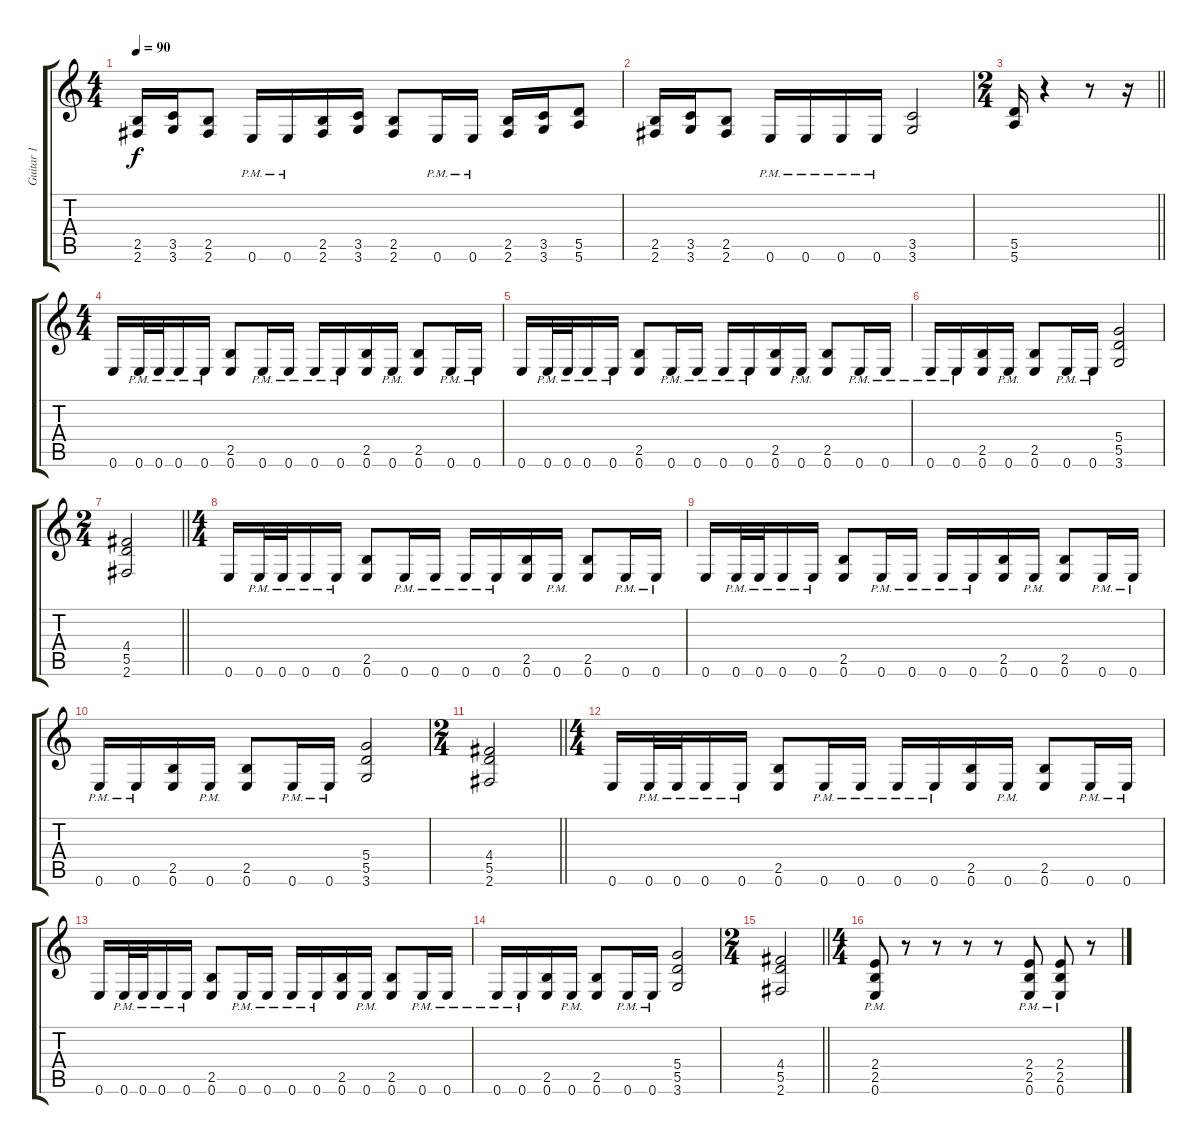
\track ("Guitar 1" "Guitar 1") {instrument distortionguitar}
\staff {score tabs}
\tuning (E4 B3 G3 D3 A2 E2) {hide}
\ts (4 4)
\tempo 90
\clef g2
\ks c
(2.5 2.6).16{dy f} (3.5 3.6).16 (2.5 2.6).8 0.6{pm}.16 0.6{pm}.16 (2.5 2.6).16 (3.5 3.6).16 (2.5 2.6).8 0.6{pm}.16 0.6{pm}.16 (2.5 2.6).16 (3.5 3.6).16 (5.5 5.6).8 |
(2.5 2.6).16 (3.5 3.6).16 (2.5 2.6).8 0.6{pm}.16 0.6{pm}.16 0.6{pm}.16 0.6{pm}.16 (3.5 3.6).2 |
\ts (2 4)
\barLineRight lightlight
(5.5 5.6).16 r.4 r.8 r.16 |
\ts (4 4)
0.6.16 0.6{pm}.32 0.6{pm}.32 0.6{pm}.16 0.6{pm}.16 (2.5 0.6).8 0.6{pm}.16 0.6{pm}.16 0.6{pm}.16 0.6{pm}.16 (2.5 0.6).16 0.6{pm}.16 (2.5 0.6).8 0.6{pm}.16 0.6{pm}.16 |
0.6.16 0.6{pm}.32 0.6{pm}.32 0.6{pm}.16 0.6{pm}.16 (2.5 0.6).8 0.6{pm}.16 0.6{pm}.16 0.6{pm}.16 0.6{pm}.16 (2.5 0.6).16 0.6{pm}.16 (2.5 0.6).8 0.6{pm}.16 0.6{pm}.16 |
0.6{pm}.16 0.6{pm}.16 (2.5 0.6).16 0.6{pm}.16 (2.5 0.6).8 0.6{pm}.16 0.6{pm}.16 (5.4 5.5 3.6).2 |
\ts (2 4)
\barLineRight lightlight
(4.4 5.5 2.6).2 |
\ts (4 4)
0.6.16 0.6{pm}.32 0.6{pm}.32 0.6{pm}.16 0.6{pm}.16 (2.5 0.6).8 0.6{pm}.16 0.6{pm}.16 0.6{pm}.16 0.6{pm}.16 (2.5 0.6).16 0.6{pm}.16 (2.5 0.6).8 0.6{pm}.16 0.6{pm}.16 |
0.6.16 0.6{pm}.32 0.6{pm}.32 0.6{pm}.16 0.6{pm}.16 (2.5 0.6).8 0.6{pm}.16 0.6{pm}.16 0.6{pm}.16 0.6{pm}.16 (2.5 0.6).16 0.6{pm}.16 (2.5 0.6).8 0.6{pm}.16 0.6{pm}.16 |
0.6{pm}.16 0.6{pm}.16 (2.5 0.6).16 0.6{pm}.16 (2.5 0.6).8 0.6{pm}.16 0.6{pm}.16 (5.4 5.5 3.6).2 |
\ts (2 4)
\barLineRight lightlight
(4.4 5.5 2.6).2 |
\ts (4 4)
0.6.16 0.6{pm}.32 0.6{pm}.32 0.6{pm}.16 0.6{pm}.16 (2.5 0.6).8 0.6{pm}.16 0.6{pm}.16 0.6{pm}.16 0.6{pm}.16 (2.5 0.6).16 0.6{pm}.16 (2.5 0.6).8 0.6{pm}.16 0.6{pm}.16 |
0.6.16 0.6{pm}.32 0.6{pm}.32 0.6{pm}.16 0.6{pm}.16 (2.5 0.6).8 0.6{pm}.16 0.6{pm}.16 0.6{pm}.16 0.6{pm}.16 (2.5 0.6).16 0.6{pm}.16 (2.5 0.6).8 0.6{pm}.16 0.6{pm}.16 |
0.6{pm}.16 0.6{pm}.16 (2.5 0.6).16 0.6{pm}.16 (2.5 0.6).8 0.6{pm}.16 0.6{pm}.16 (5.4 5.5 3.6).2 |
\ts (2 4)
\barLineRight lightlight
(4.4 5.5 2.6).2 |
\ts (4 4)
(2.4{pm} 2.5{pm} 0.6{pm}).8 r.8 r.8 r.8 r.8 (2.4{pm} 2.5{pm} 0.6{pm}).8 (2.4{pm} 2.5{pm} 0.6{pm}).8 r.8
